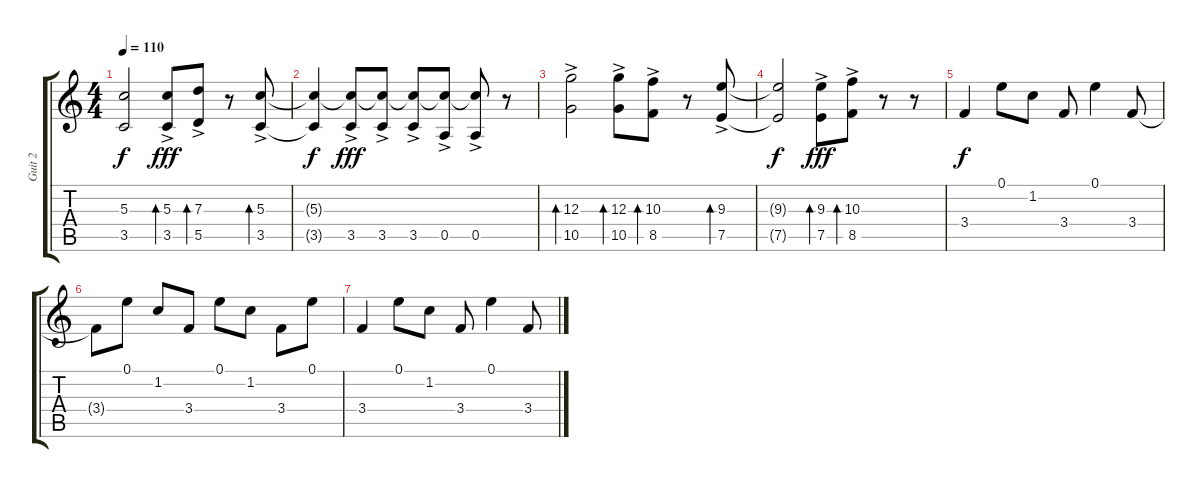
\track ("Guit 2" "Guit 2") {instrument electricguitarjazz}
\staff {score tabs}
\tuning (E4 B3 G3 D3 A2 E2) {hide}
\ts (4 4)
\tempo 110
\clef g2
\ks c
(5.3{t} 3.5{t}).2{dy f} (5.3{ac} 3.5{ac}).8{bd 30 dy fff} (7.3{ac} 5.5{ac}).8{bd 30} r.8 (5.3{ac} 3.5{ac}).8{bd 30} |
(5.3{t} 3.5{t}).4{dy f} (5.3{t} 3.5{ac}).8{dy fff} (5.3{t} 3.5{ac}).8 (5.3{t} 3.5{ac}).8 (5.3{t} 0.5{ac}).8 (5.3{t} 0.5{ac}).8 r.8 |
(12.3{ac} 10.5{ac}).2{bd 30} (12.3{ac} 10.5{ac}).8{bd 30} (10.3{ac} 8.5{ac}).8{bd 30} r.8 (9.3{ac} 7.5{ac}).8{bd 30} |
(9.3{t} 7.5{t}).2{dy f} (9.3{ac} 7.5{ac}).8{bd 30 dy fff} (10.3{ac} 8.5{ac}).8{bd 30} r.8 r.8 |
3.4.4{dy f} 0.1.8 1.2.8 3.4.8 0.1.4 3.4.8 |
3.4{t}.8 0.1.8 1.2.8 3.4.8 0.1.8 1.2.8 3.4.8 0.1.8 |
3.4.4 0.1.8 1.2.8 3.4.8 0.1.4 3.4.8
